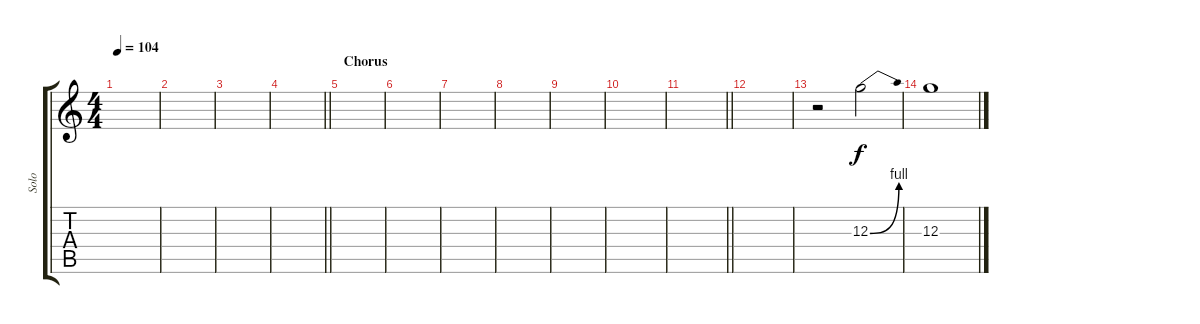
\track ("Solo " "Solo ") {instrument overdrivenguitar}
\staff {score tabs}
\tuning (E4 B3 G3 D3 A2 E2) {hide}
\ts (4 4)
\tempo 104
\clef g2
\ks c
|
|
|
\barLineRight lightlight
|
\section ("" "Chorus ")
|
|
|
|
|
|
\barLineRight lightlight
|
|
r.2 12.3{be (bend 0 0 60 4)}.2 |
12.3.1
